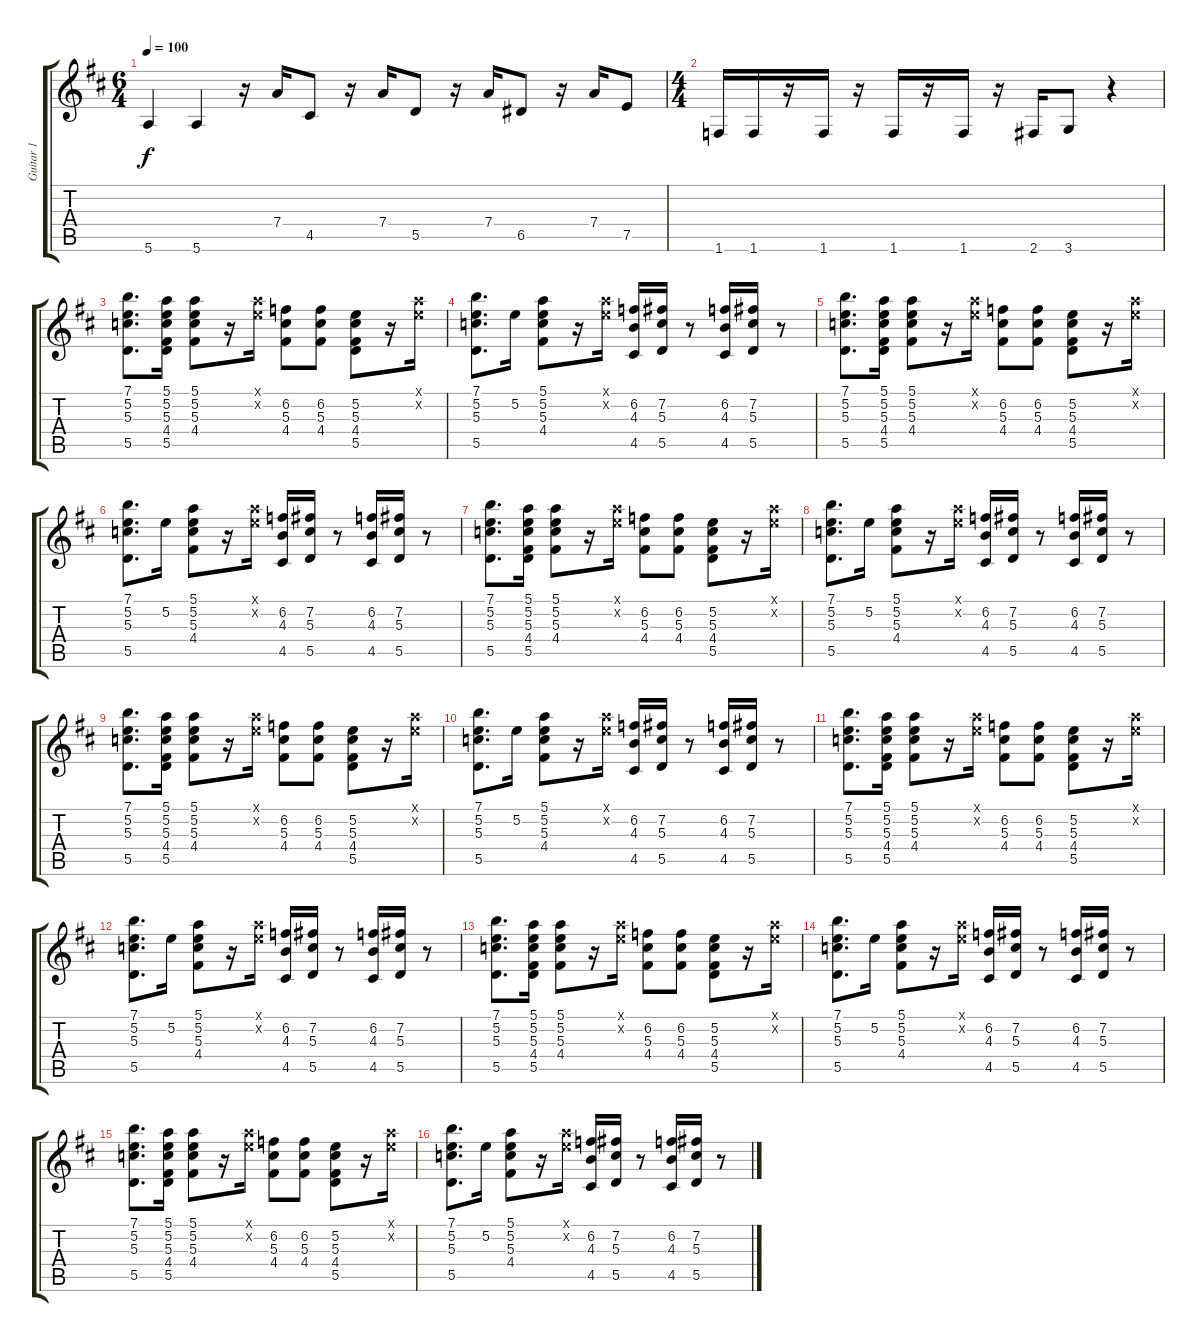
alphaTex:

\track ("Guitar 1" "Guitar 1") {instrument electricguitarclean}
\staff {score tabs}
\tuning (E4 B3 G3 D3 A2 E2) {hide}
\ts (6 4)
\tempo 100
\clef g2
\ks d
5.6.4{dy f} 5.6.4 r.16 7.4.16 4.5.8 r.16 7.4.16 5.5.8 r.16 7.4.16 6.5.8 r.16 7.4.16 7.5.8 |
\ts (4 4)
1.6.16 1.6.16 r.16 1.6.16 r.16 1.6.16 r.16 1.6.16 r.16 2.6.16 3.6.8 r.4 |
(7.1 5.2 5.3 5.5).8{d} (5.1 5.2 5.3 4.4 5.5).16 (5.1 5.2 5.3 4.4).8 r.16 (5.1{x} 5.2{x}).16 (6.2 5.3 4.4).8 (6.2 5.3 4.4).8 (5.2 5.3 4.4 5.5).8 r.16 (5.1{x} 5.2{x}).16 |
(7.1 5.2 5.3 5.5).8{d} 5.2.16 (5.1 5.2 5.3 4.4).8 r.16 (5.1{x} 5.2{x}).16 (6.2 4.3 4.5).16 (7.2 5.3 5.5).16 r.8 (6.2 4.3 4.5).16 (7.2 5.3 5.5).16 r.8 |
(7.1 5.2 5.3 5.5).8{d} (5.1 5.2 5.3 4.4 5.5).16 (5.1 5.2 5.3 4.4).8 r.16 (5.1{x} 5.2{x}).16 (6.2 5.3 4.4).8 (6.2 5.3 4.4).8 (5.2 5.3 4.4 5.5).8 r.16 (5.1{x} 5.2{x}).16 |
(7.1 5.2 5.3 5.5).8{d} 5.2.16 (5.1 5.2 5.3 4.4).8 r.16 (5.1{x} 5.2{x}).16 (6.2 4.3 4.5).16 (7.2 5.3 5.5).16 r.8 (6.2 4.3 4.5).16 (7.2 5.3 5.5).16 r.8 |
(7.1 5.2 5.3 5.5).8{d} (5.1 5.2 5.3 4.4 5.5).16 (5.1 5.2 5.3 4.4).8 r.16 (5.1{x} 5.2{x}).16 (6.2 5.3 4.4).8 (6.2 5.3 4.4).8 (5.2 5.3 4.4 5.5).8 r.16 (5.1{x} 5.2{x}).16 |
(7.1 5.2 5.3 5.5).8{d} 5.2.16 (5.1 5.2 5.3 4.4).8 r.16 (5.1{x} 5.2{x}).16 (6.2 4.3 4.5).16 (7.2 5.3 5.5).16 r.8 (6.2 4.3 4.5).16 (7.2 5.3 5.5).16 r.8 |
(7.1 5.2 5.3 5.5).8{d} (5.1 5.2 5.3 4.4 5.5).16 (5.1 5.2 5.3 4.4).8 r.16 (5.1{x} 5.2{x}).16 (6.2 5.3 4.4).8 (6.2 5.3 4.4).8 (5.2 5.3 4.4 5.5).8 r.16 (5.1{x} 5.2{x}).16 |
(7.1 5.2 5.3 5.5).8{d} 5.2.16 (5.1 5.2 5.3 4.4).8 r.16 (5.1{x} 5.2{x}).16 (6.2 4.3 4.5).16 (7.2 5.3 5.5).16 r.8 (6.2 4.3 4.5).16 (7.2 5.3 5.5).16 r.8 |
(7.1 5.2 5.3 5.5).8{d} (5.1 5.2 5.3 4.4 5.5).16 (5.1 5.2 5.3 4.4).8 r.16 (5.1{x} 5.2{x}).16 (6.2 5.3 4.4).8 (6.2 5.3 4.4).8 (5.2 5.3 4.4 5.5).8 r.16 (5.1{x} 5.2{x}).16 |
(7.1 5.2 5.3 5.5).8{d} 5.2.16 (5.1 5.2 5.3 4.4).8 r.16 (5.1{x} 5.2{x}).16 (6.2 4.3 4.5).16 (7.2 5.3 5.5).16 r.8 (6.2 4.3 4.5).16 (7.2 5.3 5.5).16 r.8 |
(7.1 5.2 5.3 5.5).8{d} (5.1 5.2 5.3 4.4 5.5).16 (5.1 5.2 5.3 4.4).8 r.16 (5.1{x} 5.2{x}).16 (6.2 5.3 4.4).8 (6.2 5.3 4.4).8 (5.2 5.3 4.4 5.5).8 r.16 (5.1{x} 5.2{x}).16 |
(7.1 5.2 5.3 5.5).8{d} 5.2.16 (5.1 5.2 5.3 4.4).8 r.16 (5.1{x} 5.2{x}).16 (6.2 4.3 4.5).16 (7.2 5.3 5.5).16 r.8 (6.2 4.3 4.5).16 (7.2 5.3 5.5).16 r.8 |
(7.1 5.2 5.3 5.5).8{d} (5.1 5.2 5.3 4.4 5.5).16 (5.1 5.2 5.3 4.4).8 r.16 (5.1{x} 5.2{x}).16 (6.2 5.3 4.4).8 (6.2 5.3 4.4).8 (5.2 5.3 4.4 5.5).8 r.16 (5.1{x} 5.2{x}).16 |
(7.1 5.2 5.3 5.5).8{d} 5.2.16 (5.1 5.2 5.3 4.4).8 r.16 (5.1{x} 5.2{x}).16 (6.2 4.3 4.5).16 (7.2 5.3 5.5).16 r.8 (6.2 4.3 4.5).16 (7.2 5.3 5.5).16 r.8
